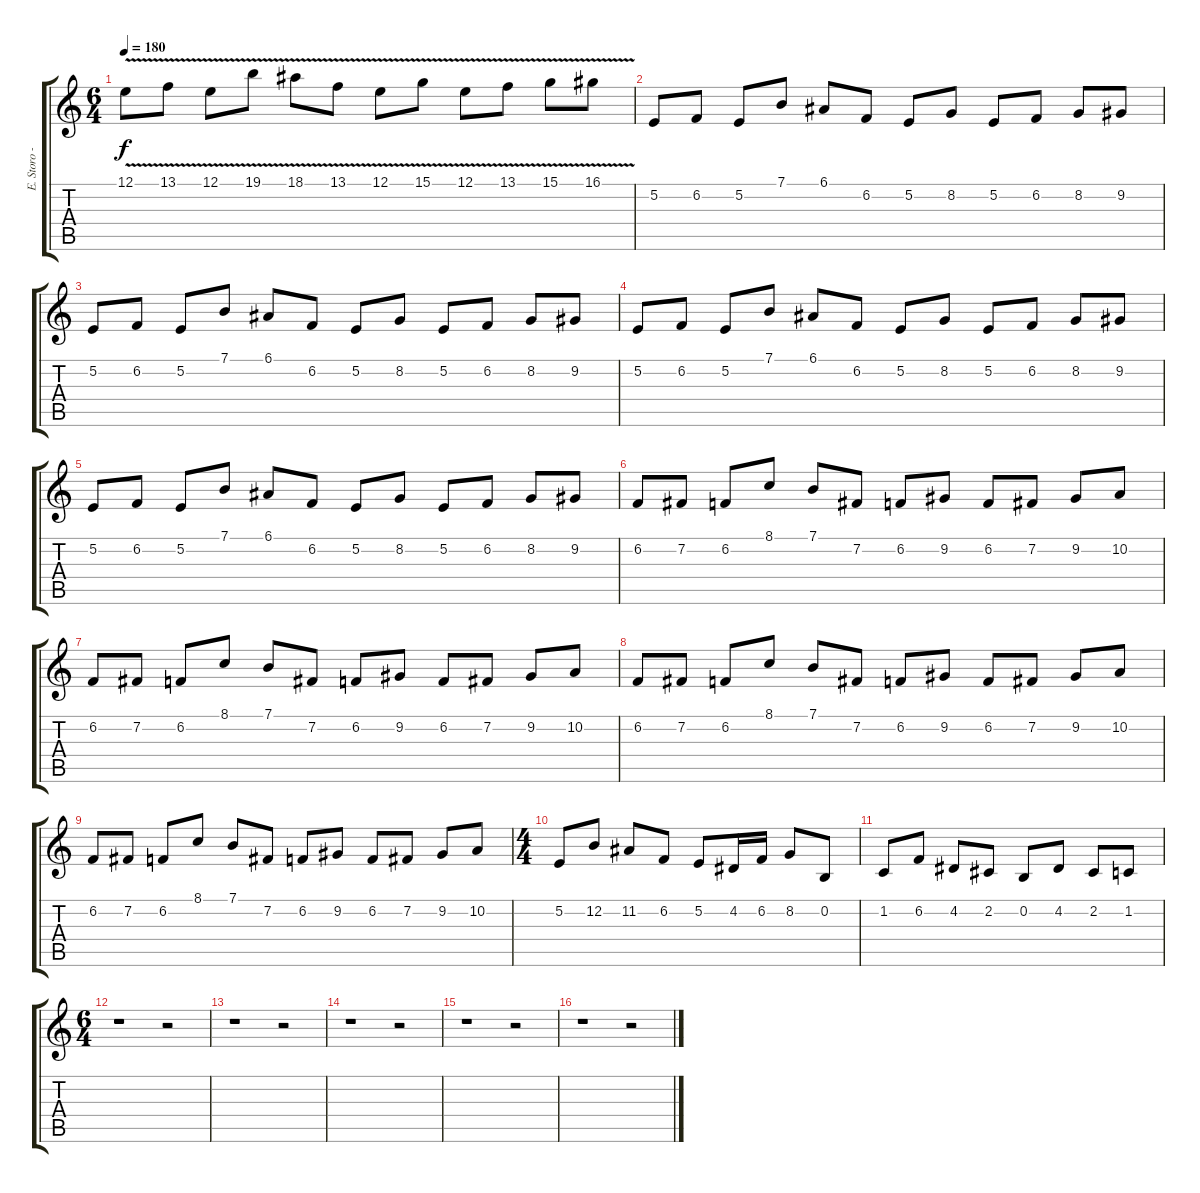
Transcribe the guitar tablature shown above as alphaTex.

\track ("E. Storo - Keyboard" "E. Storo -") {instrument drawbarorgan}
\staff {score tabs}
\tuning (E4 B3 G3 D3 A2 E2) {hide}
\ts (6 4)
\tempo 180
\clef g2
\ks c
12.1{v}.8{dy f} 13.1{v}.8 12.1{v}.8 19.1{v}.8 18.1{v}.8 13.1{v}.8 12.1{v}.8 15.1{v}.8 12.1{v}.8 13.1{v}.8 15.1{v}.8 16.1{v}.8 |
5.2.8{volume 9 balance 5 instrument fx7echoes} 6.2.8 5.2.8 7.1.8 6.1.8 6.2.8 5.2.8 8.2.8 5.2.8 6.2.8 8.2.8 9.2.8 |
5.2.8 6.2.8 5.2.8 7.1.8 6.1.8 6.2.8 5.2.8 8.2.8 5.2.8 6.2.8 8.2.8 9.2.8 |
5.2.8 6.2.8 5.2.8 7.1.8 6.1.8 6.2.8 5.2.8 8.2.8 5.2.8 6.2.8 8.2.8 9.2.8 |
5.2.8 6.2.8 5.2.8 7.1.8 6.1.8 6.2.8 5.2.8 8.2.8 5.2.8 6.2.8 8.2.8 9.2.8 |
6.2.8 7.2.8 6.2.8 8.1.8 7.1.8 7.2.8 6.2.8 9.2.8 6.2.8 7.2.8 9.2.8 10.2.8 |
6.2.8 7.2.8 6.2.8 8.1.8 7.1.8 7.2.8 6.2.8 9.2.8 6.2.8 7.2.8 9.2.8 10.2.8 |
6.2.8 7.2.8 6.2.8 8.1.8 7.1.8 7.2.8 6.2.8 9.2.8 6.2.8 7.2.8 9.2.8 10.2.8 |
6.2.8 7.2.8 6.2.8 8.1.8 7.1.8 7.2.8 6.2.8 9.2.8 6.2.8 7.2.8 9.2.8 10.2.8 |
\ts (4 4)
5.2.8 12.2.8 11.2.8 6.2.8 5.2.8 4.2.16 6.2.16 8.2.8 0.2.8 |
1.2.8 6.2.8 4.2.8 2.2.8 0.2.8 4.2.8 2.2.8 1.2.8 |
\ts (6 4)
r.1 r.2 |
r.1 r.2 |
r.1 r.2 |
r.1 r.2 |
r.1 r.2
